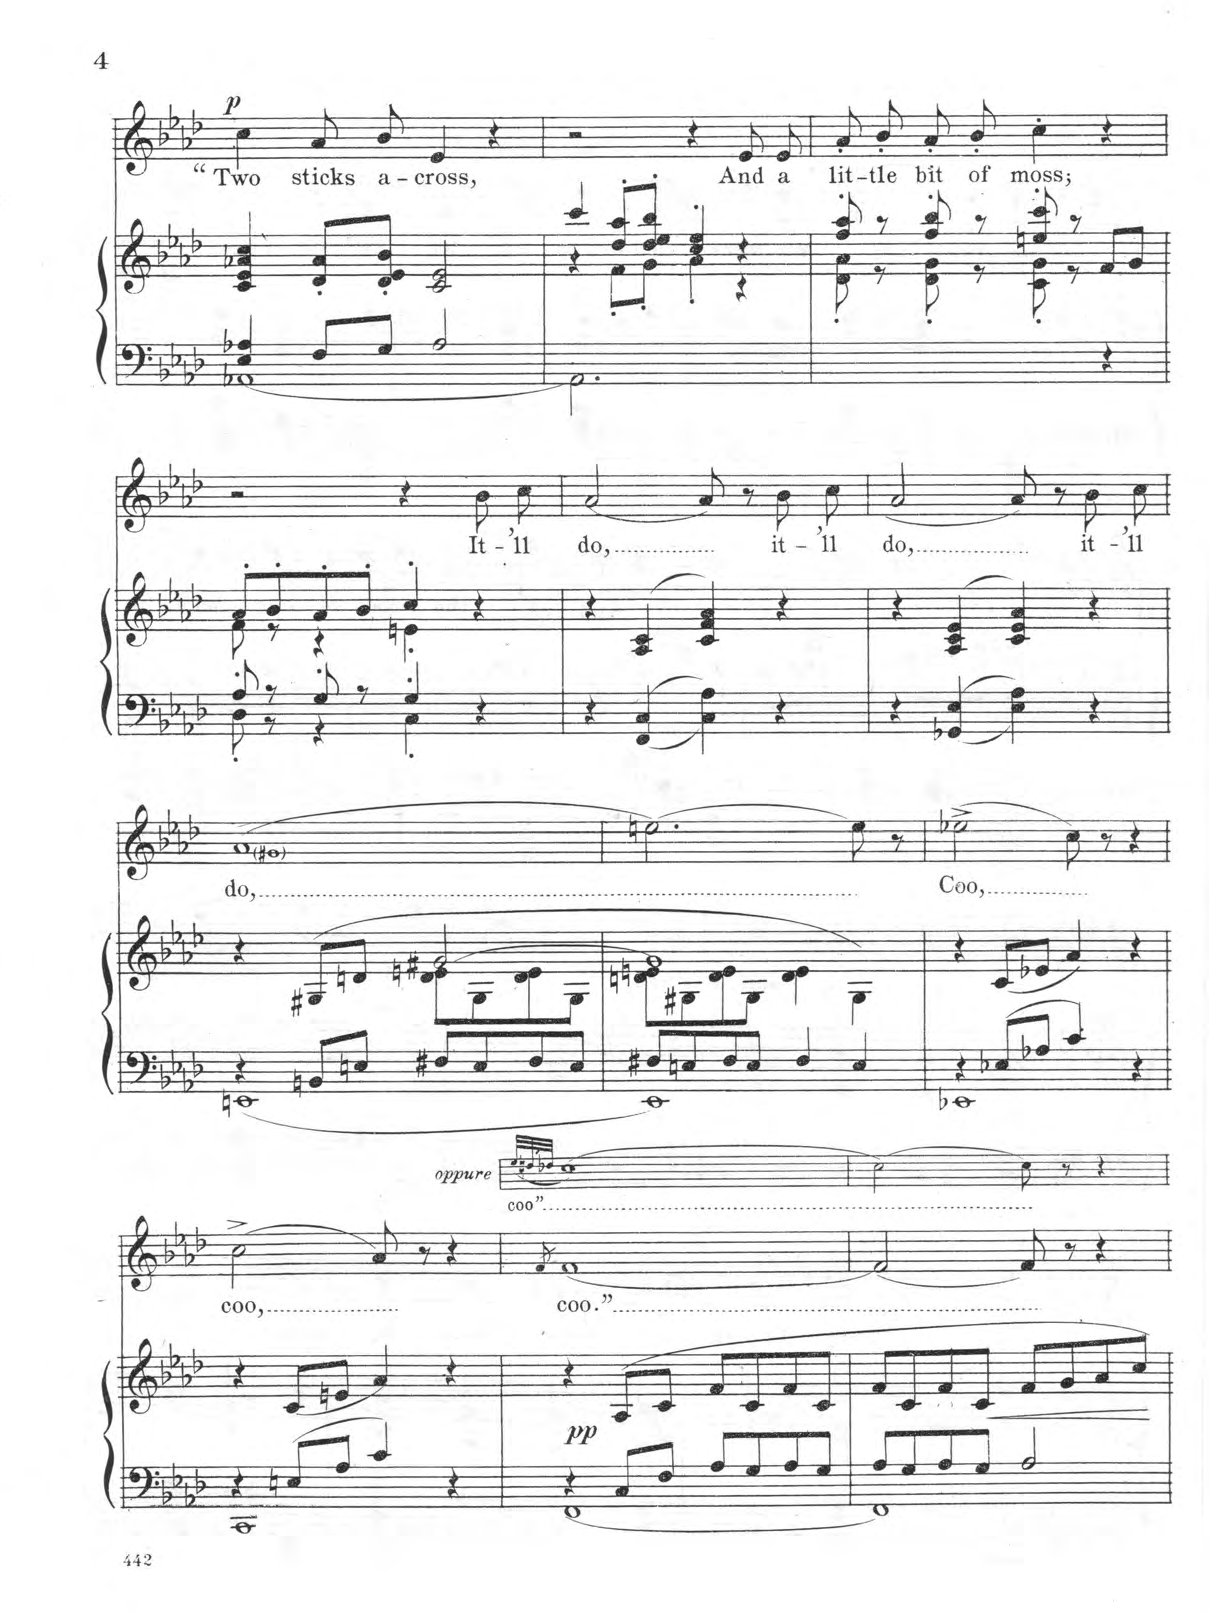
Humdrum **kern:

**kern	**kern	**dynam	**kern	**text	**dynam	**kern	**text
*part3	*part3	*part3	*part2	*part2	*part2	*part1	*part1
*staff4	*staff3	*staff3/4	*staff2	*staff2	*staff2	*staff1	*staff1
*I"Piano	*	*	*I"Voice	*	*	*I"Voice	*
*I'Pno	*	*	*	*	*	*	*
*clefF4	*clefG2	*	*clefG2	*	*	*clefG2	*
*k[b-e-a-d-]	*k[b-e-a-d-]	*	*k[b-e-a-d-]	*	*	*k[b-e-a-d-]	*
*M4/4	*M4/4	*	*M4/4	*	*	*M4/4	*
*met(c)	*met(c)	*	*met(c)	*	*	*met(c)	*
=23	=23	=23	=23	=23	=23	=23	=23
*^	*	*	*	*	*	*	*
!	!	!	!	!	!	!LO:DY:a	!	!
4E-/ 4A-X/	[1AA-X	4c/ 4e-/ 4a-X/ 4cc/	.	4cc\	“Two	p	1r	.
8F'</L	.	8d-/' 8a-/'L	.	8a-/L	sticks	.	.	.
8G'</J	.	8d-/' 8e-/' 8b-/'J	.	8b-/J	a-	.	.	.
2A-/	.	2c/ 2e-/	.	4e-/	-cross,	.	.	.
.	.	.	.	4r	.	.	.	.
=24	=24	=24	=24	=24	=24	=24	=24	=24
*	*	*^	*	*	*	*	*	*
4r	2.AA-\]	4ccc/	4ryy	.	2r	.	.	1r	.
2ryy	.	8dd-/'> 8aa-/'>L	8f'\L	.	.	.	.	.	.
.	.	8dd-/'> 8ee-/'> 8bb-/'>J	8g'\J	.	.	.	.	.	.
.	.	4cc/'> 4ee-/'>	4a-'/	.	4r	.	.	.	.
4r	4ryy	4r	4ryy	.	8e-/L	And	.	.	.
.	.	.	.	.	8e-/J	a	.	.	.
*v	*v	*	*	*	*	*	*	*	*
=25	=25	=25	=25	=25	=25	=25	=25	=25
8ryy	8ff/'> 8aa-/'>	8d-\'< 8a-\'<	.	8a-'/L	lit-	.	1r	.
8r	8r	8ryy	.	8b-'/J	-tle	.	.	.
8ryy	8ff/'> 8bb-/'>	8d-\'< 8g\'<	.	8a-'/L	bit	.	.	.
8r	8r	8ryy	.	8b-'/J	of	.	.	.
8ryy	8een/'> 8ccc/'>	8c\'< 8g\'<	.	4cc'\	moss;	.	.	.
8r	8r	4.ryy	.	.	.	.	.	.
4r	8f/L	.	.	4r	.	.	.	.
.	8g/J	.	.	.	.	.	.	.
=26	=26	=26	=26	=26	=26	=26	=26	=26
*^	*	*	*	*	*	*	*	*
8A-'/	8D-'\	8a-'/L	8f'\	.	2r	.	.	1r	.
8r	8r	8b-'/	8r	.	.	.	.	.	.
8G'/	4r	8a-'/	4r	.	.	.	.	.	.
8r	.	8b-'/J	.	.	.	.	.	.	.
4G'/	4C'\	4cc'/	4en'\	.	4r	.	.	.	.
4r	4ryy	4r	4ryy	.	8b-\L	It-	.	.	.
.	.	.	.	.	8cc\J	-’ll	.	.	.
*v	*v	*	*	*	*	*	*	*	*
*	*v	*v	*	*	*	*	*	*
=27	=27	=27	=27	=27	=27	=27	=27
4r	4r	.	[2a-/	do,	.	1r	.
4FF/ 4C/	(>4A-/ 4c/	.	.	.	.	.	.
4C\ 4A-\	4c/ 4f/ 4a-/)	.	8a-/]	.	.	.	.
.	.	.	8r	.	.	.	.
4r	4r	.	8b-\L	it-	.	.	.
.	.	.	8cc\J	-’ll	.	.	.
=28	=28	=28	=28	=28	=28	=28	=28
4r	4r	.	[2a-/	do,	.	1r	.
4GG-X/ 4E-/	(>4A-/ 4c/ 4e-/	.	.	.	.	.	.
4E-\ 4A-\	4c/ 4e-/ 4a-/)	.	8a-/]	.	.	.	.
.	.	.	8r	.	.	.	.
4r	4r	.	8b-\L	it-	.	.	.
.	.	.	8cc\J	-’ll	.	.	.
=29	=29	=29	=29	=29	=29	=29	=29
*^	*^	*	*^	*	*	*	*
4r	[1EEn	2ryy	4r	.	(>1a-	1g#X	do,	.	1r	.
8BBn/L	.	.	(>8G#X/L	.	.	.	.	.	.	.
8En/J	.	.	8dn/J	.	.	.	.	.	.	.
8F#X/L	.	[2g#X/	8d\ 8en\L	.	.	.	.	.	.	.
8E/	.	.	8G#\	.	.	.	.	.	.	.
8F#/	.	.	8d\ 8e\	.	.	.	.	.	.	.
8E/J	.	.	8G#\J	.	.	.	.	.	.	.
*	*	*	*	*	*v	*v	*	*	*	*
=30	=30	=30	=30	=30	=30	=30	=30	=30	=30
8F#X/L	1EE]	1g#]	8dn\ 8en\L	.	[2.een\)	.	.	1r	.
8En/	.	.	8G#X\	.	.	.	.	.	.
8F#/	.	.	8d\ 8e\	.	.	.	.	.	.
8E/J	.	.	8G#\J	.	.	.	.	.	.
4F#/	.	.	4d\ 4e\	.	.	.	.	.	.
4E/	.	.	4G#\)	.	8ee\]	.	.	.	.
.	.	.	.	.	8r	.	.	.	.
*	*	*v	*v	*	*	*	*	*	*
=31	=31	=31	=31	=31	=31	=31	=31	=31
4r	1EE-X	4r	.	(2ee-X^\	Coo,	.	1r	.
8E-X/L	.	(8c/L	.	.	.	.	.	.
8A-X/J	.	8e-X/J	.	.	.	.	.	.
4c/	.	4a-/)	.	8cc\)	.	.	.	.
.	.	.	.	8r	.	.	.	.
4r	.	4r	.	4r	.	.	.	.
=32	=32	=32	=32	=32	=32	=32	=32	=32
4r	1CC	4r	.	(2cc^\	coo,	.	1r	.
8En/L	.	(8c/L	.	.	.	.	.	.
8A-/J	.	8en/J	.	.	.	.	.	.
4c/	.	4a-/)	.	8a-/)	.	.	.	.
.	.	.	.	8r	.	.	.	.
4r	.	4r	.	4r	.	.	.	.
=33	=33	=33	=33	=33	=33	=33	=33	=33
.	.	.	.	.	.	.	(32qee-/LLL	.
.	.	.	.	.	.	.	32qddn/	.
.	.	.	.	(8qa-/	.	.	32qdd-X/JJJ	.
!	!	!	!	!	!	!	!LO:TX:i:t=oppure	!
!	!	!	!LO:DY:b	!	!	!	!	!
4r	[1FF	4r	pp	[1f)	coo.”	.	[1cc)	coo.”
8C/L	.	(8A-/L	.	.	.	.	.	.
8F/J	.	8c/J	.	.	.	.	.	.
8A-/L	.	8f/L	.	.	.	.	.	.
8G/	.	8c/	.	.	.	.	.	.
8A-/	.	8f/	.	.	.	.	.	.
8G/J	.	8c/J	.	.	.	.	.	.
=34	=34	=34	=34	=34	=34	=34	=34	=34
8A-/L	1FF]	8f/L	.	2f/_	.	.	2cc\_	.
8G/	.	8c/	.	.	.	.	.	.
8A-/	.	8f/	.	.	.	.	.	.
!	!	!	!LO:HP:b	!	!	!	!	!
8G/J	.	8c/J	<	.	.	.	.	.
2A-/	.	8f/L	.	8f/]	.	.	8cc\]	.
.	.	8g/	.	8r	.	.	8r	.
.	.	8a-/	.	4r	.	.	4r	.
.	.	8cc/J)	.	.	.	.	.	.
*v	*v	*	*	*	*	*	*	*
.	.	[	.	.	.	.	.
=	=	=	=	=	=	=	=
*-	*-	*-	*-	*-	*-	*-	*-
